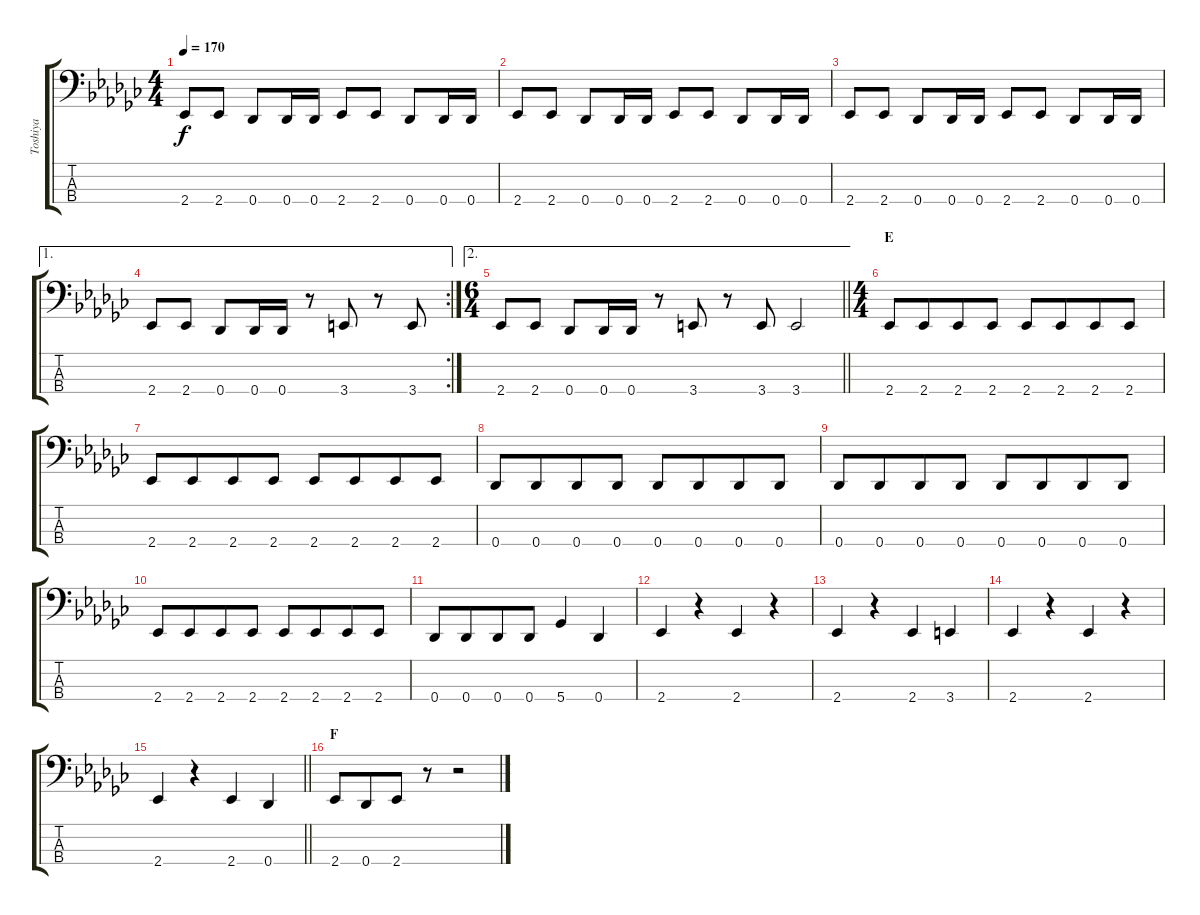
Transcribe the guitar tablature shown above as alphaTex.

\track ("Toshiya" "Toshiya") {instrument electricbasspick}
\staff {score tabs}
\tuning (Gb2 Db2 Ab1 Db1) {hide}
\ts (4 4)
\tempo 170
\clef f4
\ks ebminor
2.4.8{dy f} 2.4.8 0.4.8 0.4.16 0.4.16 2.4.8 2.4.8 0.4.8 0.4.16 0.4.16 |
2.4.8 2.4.8 0.4.8 0.4.16 0.4.16 2.4.8 2.4.8 0.4.8 0.4.16 0.4.16 |
2.4.8 2.4.8 0.4.8 0.4.16 0.4.16 2.4.8 2.4.8 0.4.8 0.4.16 0.4.16 |
\ae 1
\rc 2
2.4.8 2.4.8 0.4.8 0.4.16 0.4.16 r.8 3.4.8 r.8 3.4.8 |
\ae 2
\ts (6 4)
\barLineRight lightlight
2.4.8 2.4.8 0.4.8 0.4.16 0.4.16 r.8 3.4.8 r.8 3.4.8 3.4.2 |
\ts (4 4)
\section ("" "E")
2.4.8 2.4.8{beam merge} 2.4.8 2.4.8 2.4.8 2.4.8{beam merge} 2.4.8 2.4.8 |
2.4.8 2.4.8{beam merge} 2.4.8 2.4.8 2.4.8 2.4.8{beam merge} 2.4.8 2.4.8 |
0.4.8 0.4.8{beam merge} 0.4.8 0.4.8 0.4.8 0.4.8{beam merge} 0.4.8 0.4.8 |
0.4.8 0.4.8{beam merge} 0.4.8 0.4.8 0.4.8 0.4.8{beam merge} 0.4.8 0.4.8 |
2.4.8 2.4.8{beam merge} 2.4.8 2.4.8 2.4.8 2.4.8{beam merge} 2.4.8 2.4.8 |
0.4.8 0.4.8{beam merge} 0.4.8 0.4.8 5.4.4 0.4.4 |
2.4.4 r.4 2.4.4 r.4 |
2.4.4 r.4 2.4.4 3.4.4 |
2.4.4 r.4 2.4.4 r.4 |
\barLineRight lightlight
2.4.4 r.4 2.4.4 0.4.4 |
\section ("" "F")
2.4.8 0.4.8{beam merge} 2.4.8 r.8 r.2
